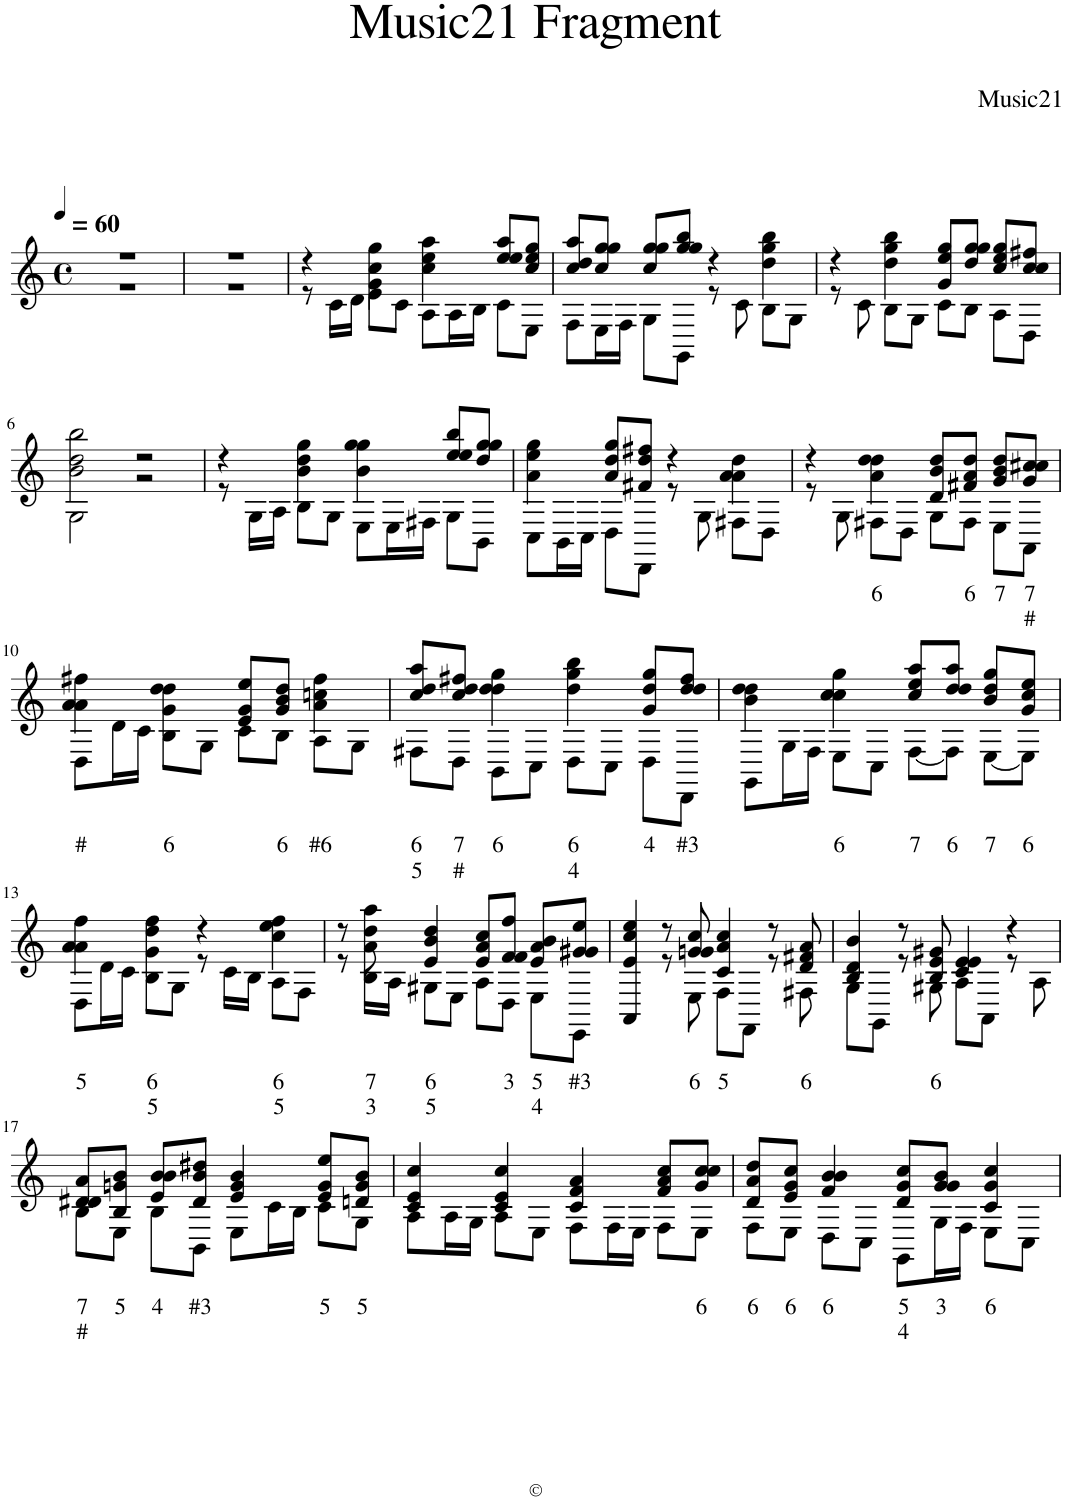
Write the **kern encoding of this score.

**kern	**text	**text
*part1	*part1	*part1
*staff1	*staff1	*staff1
*clefG2	*	*
*k[]	*	*
*M4/4	*	*
*met(c)	*	*
=1	=1	=1
*^	*	*
!LO:TX:a:t== 60	!	!	!
1r	1r	.	.
=2	=2	=2	=2
1r	1r	.	.
=3	=3	=3	=3
4r	8r	.	.
.	16c\LL	.	.
.	16d\JJ	.	.
4g\ 4cc\ 4gg\	8e\L	.	.
.	8c\J	.	.
4cc\ 4ee\ 4aa\	8A\L	.	.
.	16A\L	.	.
.	16B\JJ	.	.
8ee/ 8ee/ 8aa/L	8c\L	.	.
8cc/ 8ee/ 8gg/J	8E\J	.	.
=4	=4	=4	=4
8cc/ 8dd/ 8aa/L	8F\L	.	.
8cc/ 8gg/ 8gg/J	16E\L	.	.
.	16F\JJ	.	.
8cc/ 8gg/ 8gg/L	8G\L	.	.
8gg/ 8gg/ 8bb/J	8GG\J	.	.
4r	8r	.	.
.	8c\	.	.
4dd\ 4gg\ 4bb\	8B\L	.	.
.	8G\J	.	.
=5	=5	=5	=5
4r	8r	.	.
.	8c\	.	.
4dd\ 4gg\ 4bb\	8B\L	.	.
.	8G\J	.	.
8g/ 8ee/ 8gg/L	8c\L	.	.
8dd/ 8gg/ 8gg/J	8B\J	.	.
8cc/ 8ee/ 8gg/L	8A\L	.	.
8cc/ 8cc/ 8ff#X/J	8D\J	.	.
!!LO:LB:g=z	!!
=6	=6	=6	=6
2b\ 2dd\ 2bb\	2G\	.	.
2r	2r	.	.
=7	=7	=7	=7
4r	8r	.	.
.	16G\LL	.	.
.	16A\JJ	.	.
4b\ 4dd\ 4gg\	8B\L	.	.
.	8G\J	.	.
4b\ 4gg\ 4gg\	8E\L	.	.
.	16E\L	.	.
.	16F#X\JJ	.	.
8ee/ 8ee/ 8bb/L	8G\L	.	.
8dd/ 8gg/ 8gg/J	8BB\J	.	.
=8	=8	=8	=8
4a\ 4ee\ 4gg\	8C\L	.	.
.	16BB\L	.	.
.	16C\JJ	.	.
8a/ 8dd/ 8gg/L	8D\L	.	.
8f#X/ 8dd/ 8ff#X/J	8DD\J	.	.
4r	8r	.	.
.	8G\	.	.
4a\ 4a\ 4dd\	8F#X\L	.	.
.	8D\J	.	.
=9	=9	=9	=9
4r	8r	.	.
.	8G\	.	.
!	!	!LO:LY:b	!
4a\ 4dd\ 4dd\	8F#X\L	6	.
.	8D\J	.	.
8d/ 8b/ 8dd/L	8G\L	.	.
!	!	!LO:LY:b	!
8f#X/ 8a/ 8dd/J	8F#\J	6	.
!	!	!LO:LY:b	!
8g/ 8b/ 8dd/L	8E\L	7	.
!	!	!LO:LY:b	!LO:LY:b
8g/ 8cc#X/ 8cc#/J	8AA\J	7	#
!!LO:LB:g=z	!!
=10	=10	=10	=10
!	!	!LO:LY:b	!
4a\ 4a\ 4ff#X\	8D\L	#	.
.	16d\L	.	.
.	16c\JJ	.	.
!	!	!LO:LY:b	!
4g\ 4dd\ 4dd\	8B\L	6	.
.	8G\J	.	.
8e/ 8g/ 8ee/L	8c\L	.	.
!	!	!LO:LY:b	!
8g/ 8b/ 8dd/J	8B\J	6	.
!	!	!LO:LY:b	!
4a\ 4ccn\ 4ff#\	8A\L	#6	.
.	8G\J	.	.
=11	=11	=11	=11
!	!	!LO:LY:b	!LO:LY:b
8cc/ 8dd/ 8aa/L	8F#X\L	6	5
!	!	!LO:LY:b	!LO:LY:b
8cc/ 8dd/ 8ff#X/J	8D\J	7	#
!	!	!LO:LY:b	!
4dd\ 4dd\ 4gg\	8BB\L	6	.
.	8C\J	.	.
!	!	!LO:LY:b	!LO:LY:b
4dd\ 4gg\ 4bb\	8D\L	6	4
.	8C\J	.	.
!	!	!LO:LY:b	!
8g/ 8dd/ 8gg/L	8D\L	4	.
!	!	!LO:LY:b	!
8dd/ 8dd/ 8ff#/J	8DD\J	#3	.
=12	=12	=12	=12
4b\ 4dd\ 4dd\	8GG\L	.	.
.	16G\L	.	.
.	16F\JJ	.	.
!	!	!LO:LY:b	!
4cc\ 4cc\ 4gg\	8E\L	6	.
.	8C\J	.	.
!	!	!LO:LY:b	!
8cc/ 8ee/ 8aa/L	[8F\L	7	.
!	!	!LO:LY:b	!
8dd/ 8dd/ 8aa/J	8F\J]	6	.
!	!	!LO:LY:b	!
8b/ 8dd/ 8gg/L	[8E\L	7	.
!	!	!LO:LY:b	!
8g/ 8cc/ 8ee/J	8E\J]	6	.
!!LO:LB:g=z	!!
=13	=13	=13	=13
!	!	!LO:LY:b	!
4a\ 4a\ 4ff\	8D\L	5	.
.	16d\L	.	.
.	16c\JJ	.	.
!	!	!LO:LY:b	!LO:LY:b
4g\ 4dd\ 4ff\	8B\L	6	5
.	8G\J	.	.
4r	8r	.	.
.	16c\LL	.	.
.	16B\JJ	.	.
!	!	!LO:LY:b	!LO:LY:b
4cc\ 4ee\ 4ff\	8A\L	6	5
.	8F\J	.	.
=14	=14	=14	=14
8r	8r	.	.
!	!	!LO:LY:b	!LO:LY:b
8a\ 8dd\ 8aa\	16B\LL	7	3
.	16A\JJ	.	.
!	!	!LO:LY:b	!LO:LY:b
4e/ 4b/ 4dd/	8G#X\L	6	5
.	8E\J	.	.
8e/ 8a/ 8cc/L	8A\L	.	.
!	!	!LO:LY:b	!
8f/ 8f/ 8ff/J	8D\J	3	.
!	!	!LO:LY:b	!LO:LY:b
8e/ 8a/ 8b/L	8E\L	5	4
!	!	!LO:LY:b	!
8g#X/ 8g#/ 8ee/J	8EE\J	#3	.
=15	=15	=15	=15
4e/ 4cc/ 4ee/	4AA/	.	.
8r	8r	.	.
!	!	!LO:LY:b	!
8gn/ 8gn/ 8cc/	8E\	6	.
!	!	!LO:LY:b	!
4c/ 4a/ 4cc/	8F\L	5	.
.	8FF\J	.	.
8r	8r	.	.
!	!	!LO:LY:b	!
8d/ 8f#X/ 8a/	8F#X\	6	.
=16	=16	=16	=16
4B/ 4d/ 4b/	8G\L	.	.
.	8GG\J	.	.
8r	8r	.	.
!	!	!LO:LY:b	!
8B/ 8e/ 8g#X/	8G#X\	6	.
4c/ 4e/ 4e/	8A\L	.	.
.	8AA\J	.	.
4r	8r	.	.
.	8A\	.	.
!!LO:LB:g=z	!!
=17	=17	=17	=17
!	!	!LO:LY:b	!LO:LY:b
8d#X/ 8d#/ 8a/L	8B\L	7	#
!	!	!LO:LY:b	!
8B/ 8gn/ 8b/J	8E\J	5	.
!	!	!LO:LY:b	!
8e/ 8b/ 8b/L	8B\L	4	.
!	!	!LO:LY:b	!
8d#/ 8b/ 8dd#X/J	8BB\J	#3	.
4e/ 4g/ 4b/	8E\L	.	.
.	16c\L	.	.
.	16B\JJ	.	.
!	!	!LO:LY:b	!
8e/ 8g/ 8ee/L	8c\L	5	.
!	!	!LO:LY:b	!
8dn/ 8g/ 8b/J	8G\J	5	.
=18	=18	=18	=18
4c/ 4e/ 4cc/	8A\L	.	.
.	16A\L	.	.
.	16G\JJ	.	.
4c/ 4e/ 4cc/	8A\L	.	.
.	8E\J	.	.
4c/ 4f/ 4a/	8F\L	.	.
.	16F\L	.	.
.	16E\JJ	.	.
8f/ 8a/ 8cc/L	8F\L	.	.
!	!	!LO:LY:b	!
8g/ 8cc/ 8cc/J	8E\J	6	.
=19	=19	=19	=19
!	!	!LO:LY:b	!
8d/ 8a/ 8dd/L	8F\L	6	.
!	!	!LO:LY:b	!
8e/ 8g/ 8cc/J	8E\J	6	.
!	!	!LO:LY:b	!
4f/ 4b/ 4b/	8D\L	6	.
.	8C\J	.	.
!	!	!LO:LY:b	!LO:LY:b
8d/ 8g/ 8cc/L	8GG\L	5	4
!	!	!LO:LY:b	!
8g/ 8g/ 8b/J	16G\L	3	.
.	16F\JJ	.	.
!	!	!LO:LY:b	!
4c/ 4g/ 4cc/	8E\L	6	.
.	8C\J	.	.
*v	*v	*	*
=	=	=
*-	*-	*-
